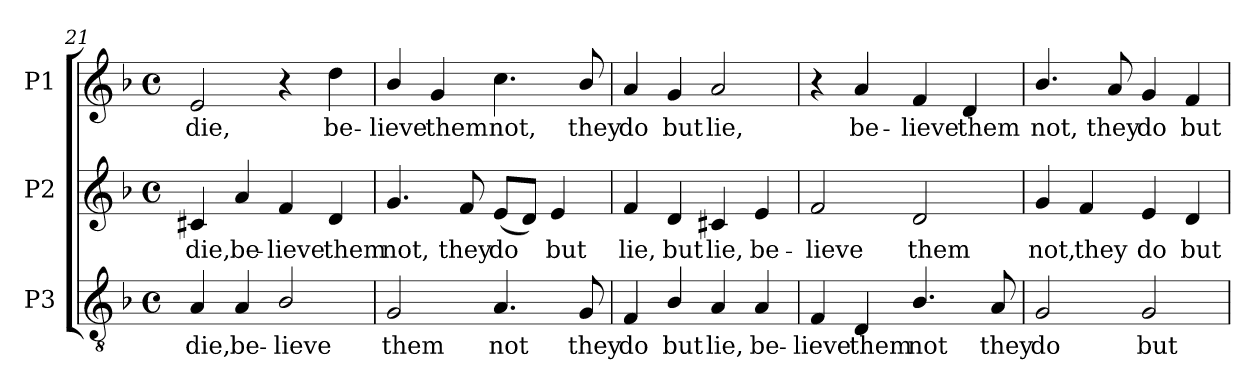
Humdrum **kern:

**kern	**text	**kern	**text	**kern	**text
*part3	*part3	*part2	*part2	*part1	*part1
*staff3	*staff3	*staff2	*staff2	*staff1	*staff1
*I"P3	*	*I"P2	*	*I"P1	*
!!LO:LB:g=z
*clefGv2	*	*clefG2	*	*clefG2	*
*ITrd7c12	*	*	*	*	*
*k[b-]	*	*k[b-]	*	*k[b-]	*
*F:	*	*F:	*	*F:	*
*M4/4	*	*M4/4	*	*M4/4	*
*met(c)	*	*met(c)	*	*met(c)	*
=21	=21	=21	=21	=21	=21
!	!LO:LY:b:color=#000000	!	!	!	!
!	!	!	!LO:LY:b:color=#000000	!	!
!	!	!	!	!	!LO:LY:b:color=#000000
4AAi/	die,	4c#Xi/	die,	2ei/	die,
!	!LO:LY:b:color=#000000	!	!	!	!
!	!	!	!LO:LY:b:color=#000000	!	!
4AAi/	be-	4ai/	be-	.	.
!	!LO:LY:b:color=#000000	!	!	!	!
!	!	!	!LO:LY:b:color=#000000	!	!
2BB-i/	-lieve	4fi/	-lieve	4r	.
!	!	!	!LO:LY:b:color=#000000	!	!
!	!	!	!	!	!LO:LY:b:color=#000000
.	.	4di/	them	4ddi\	be-
=22	=22	=22	=22	=22	=22
!	!LO:LY:b:color=#000000	!	!	!	!
!	!	!	!LO:LY:b:color=#000000	!	!
!	!	!	!	!	!LO:LY:b:color=#000000
2GGi/	them	4.gi/	not,	4b-i/	-lieve
!	!	!	!	!	!LO:LY:b:color=#000000
.	.	.	.	4gi/	them
!	!	!	!LO:LY:b:color=#000000	!	!
.	.	8fi/	they	.	.
!	!LO:LY:b:color=#000000	!	!	!	!
!	!	!	!LO:LY:b:color=#000000	!	!
!	!	!	!	!	!LO:LY:b:color=#000000
4.AAi/	not	(8ei/L	do	4.cci\	not,
.	.	8di/J)	.	.	.
!	!	!	!LO:LY:b:color=#000000	!	!
.	.	4ei/	but	.	.
!	!LO:LY:b:color=#000000	!	!	!	!
!	!	!	!	!	!LO:LY:b:color=#000000
8GGi/	they	.	.	8b-i/	they
=23	=23	=23	=23	=23	=23
!	!LO:LY:b:color=#000000	!	!	!	!
!	!	!	!LO:LY:b:color=#000000	!	!
!	!	!	!	!	!LO:LY:b:color=#000000
4FFi/	do	4fi/	lie,	4ai/	do
!	!LO:LY:b:color=#000000	!	!	!	!
!	!	!	!LO:LY:b:color=#000000	!	!
!	!	!	!	!	!LO:LY:b:color=#000000
4BB-i/	but	4di/	but	4gi/	but
!	!LO:LY:b:color=#000000	!	!	!	!
!	!	!	!LO:LY:b:color=#000000	!	!
!	!	!	!	!	!LO:LY:b:color=#000000
4AAi/	lie,	4c#Xi/	lie,	2ai/	lie,
!	!LO:LY:b:color=#000000	!	!	!	!
!	!	!	!LO:LY:b:color=#000000	!	!
4AAi/	be-	4ei/	be-	.	.
=24	=24	=24	=24	=24	=24
!	!LO:LY:b:color=#000000	!	!	!	!
!	!	!	!LO:LY:b:color=#000000	!	!
4FFi/	-lieve	2fi/	-lieve	4r	.
!	!LO:LY:b:color=#000000	!	!	!	!
!	!	!	!	!	!LO:LY:b:color=#000000
4DDi/	them	.	.	4ai/	be-
!	!LO:LY:b:color=#000000	!	!	!	!
!	!	!	!LO:LY:b:color=#000000	!	!
!	!	!	!	!	!LO:LY:b:color=#000000
4.BB-i/	not	2di/	them	4fi/	-lieve
!	!	!	!	!	!LO:LY:b:color=#000000
.	.	.	.	4di/	them
!	!LO:LY:b:color=#000000	!	!	!	!
8AAi/	they	.	.	.	.
=25	=25	=25	=25	=25	=25
!	!LO:LY:b:color=#000000	!	!	!	!
!	!	!	!LO:LY:b:color=#000000	!	!
!	!	!	!	!	!LO:LY:b:color=#000000
2GGi/	do	4gi/	not,	4.b-i/	not,
!	!	!	!LO:LY:b:color=#000000	!	!
.	.	4fi/	they	.	.
!	!	!	!	!	!LO:LY:b:color=#000000
.	.	.	.	8ai/	they
!	!LO:LY:b:color=#000000	!	!	!	!
!	!	!	!LO:LY:b:color=#000000	!	!
!	!	!	!	!	!LO:LY:b:color=#000000
2GGi/	but	4ei/	do	4gi/	do
!	!	!	!LO:LY:b:color=#000000	!	!
!	!	!	!	!	!LO:LY:b:color=#000000
.	.	4di/	but	4fi/	but
=	=	=	=	=	=
*-	*-	*-	*-	*-	*-
